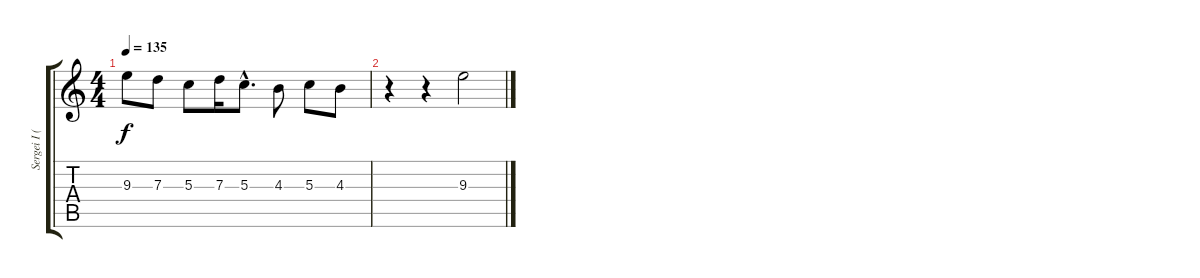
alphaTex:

\track ("Sergei I (Focus-Guitar)" "Sergei I (") {instrument overdrivenguitar}
\staff {score tabs}
\tuning (E4 B3 G3 D3 A2 E2) {hide}
\ts (4 4)
\tempo 135
\clef g2
\ks c
9.3.8{dy f} 7.3.8 5.3.8 7.3.16 5.3{hac}.8{d} 4.3.8 5.3.8 4.3.8 |
r.4 r.4 9.3.2
